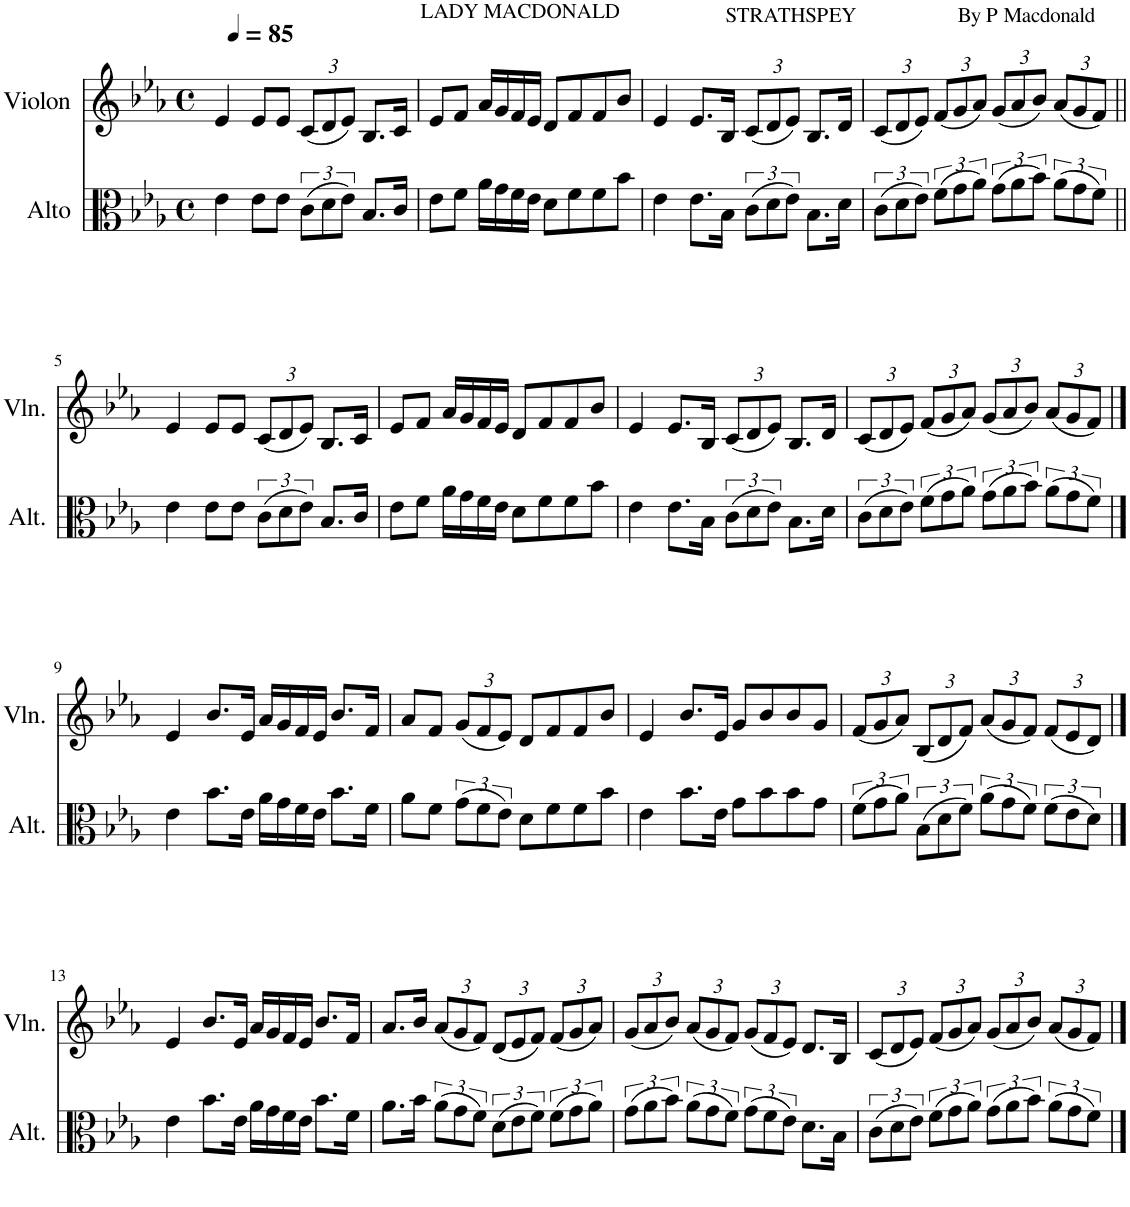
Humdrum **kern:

**kern	**kern
*part2	*part1
*staff2	*staff1
*I"Alto	*I"Violon
*I'Alt.	*I'Vln.
*clefC3	*clefG2
*k[b-e-a-]	*k[b-e-a-]
*M4/4	*M4/4
*met(c)	*met(c)
*MM85	*MM85
=1	=1
4e-\	4e-/
8e-\L	8e-/L
8e-\J	8e-/J
*	*Xbrackettup
(12c\L	(12c/L
12d\	12d/
12e-\J)	12e-/J)
8.B-/L	8.B-/L
16c/Jk	16c/Jk
=2	=2
!	!LO:TX:a:t=LADY MACDONALD
8e-\L	8e-/L
8f\J	8f/J
16a-\LL	16a-/LL
16g\	16g/
16f\	16f/
16e-\JJ	16e-/JJ
8d\L	8d/L
8f\	8f/
8f\	8f/
8b-\J	8b-/J
=3	=3
4e-\	4e-/
!	!LO:TX:a:t=STRATHSPEY
8.e-\L	8.e-/L
16B-\Jk	16B-/Jk
(12c\L	(12c/L
12d\	12d/
12e-\J)	12e-/J)
8.B-\L	8.B-/L
16d\Jk	16d/Jk
=4	=4
!	!LO:TX:a:t=By P Macdonald
(12c\L	(12c/L
12d\	12d/
12e-\J)	12e-/J)
(12f\L	(12f/L
12g\	12g/
12a-\J)	12a-/J)
(12g\L	(12g/L
12a-\	12a-/
12b-\J)	12b-/J)
(12a-\L	(12a-/L
12g\	12g/
12f\J)	12f/J)
!!LO:LB:g=z
=5||	=5||
4e-\	4e-/
8e-\L	8e-/L
8e-\J	8e-/J
(12c\L	(12c/L
12d\	12d/
12e-\J)	12e-/J)
8.B-/L	8.B-/L
16c/Jk	16c/Jk
=6	=6
8e-\L	8e-/L
8f\J	8f/J
16a-\LL	16a-/LL
16g\	16g/
16f\	16f/
16e-\JJ	16e-/JJ
8d\L	8d/L
8f\	8f/
8f\	8f/
8b-\J	8b-/J
=7	=7
4e-\	4e-/
8.e-\L	8.e-/L
16B-\Jk	16B-/Jk
(12c\L	(12c/L
12d\	12d/
12e-\J)	12e-/J)
8.B-\L	8.B-/L
16d\Jk	16d/Jk
=8	=8
(12c\L	(12c/L
12d\	12d/
12e-\J)	12e-/J)
(12f\L	(12f/L
12g\	12g/
12a-\J)	12a-/J)
(12g\L	(12g/L
12a-\	12a-/
12b-\J)	12b-/J)
(12a-\L	(12a-/L
12g\	12g/
12f\J)	12f/J)
!!LO:LB:g=z
==9	==9
4e-\	4e-/
8.b-\L	8.b-/L
16e-\Jk	16e-/Jk
16a-\LL	16a-/LL
16g\	16g/
16f\	16f/
16e-\JJ	16e-/JJ
8.b-\L	8.b-/L
16f\Jk	16f/Jk
=10	=10
8a-\L	8a-/L
8f\J	8f/J
(12g\L	(12g/L
12f\	12f/
12e-\J)	12e-/J)
8d\L	8d/L
8f\	8f/
8f\	8f/
8b-\J	8b-/J
=11	=11
4e-\	4e-/
8.b-\L	8.b-/L
16e-\Jk	16e-/Jk
8g\L	8g/L
8b-\	8b-/
8b-\	8b-/
8g\J	8g/J
=12	=12
(12f\L	(12f/L
12g\	12g/
12a-\J)	12a-/J)
(12B-\L	(12B-/L
12d\	12d/
12f\J)	12f/J)
(12a-\L	(12a-/L
12g\	12g/
12f\J)	12f/J)
(12f\L	(12f/L
12e-\	12e-/
12d\J)	12d/J)
!!LO:LB:g=z
==13	==13
4e-\	4e-/
8.b-\L	8.b-/L
16e-\Jk	16e-/Jk
16a-\LL	16a-/LL
16g\	16g/
16f\	16f/
16e-\JJ	16e-/JJ
8.b-\L	8.b-/L
16f\Jk	16f/Jk
=14	=14
8.a-\L	8.a-/L
16b-\Jk	16b-/Jk
(12a-\L	(12a-/L
12g\	12g/
12f\J)	12f/J)
(12d\L	(12d/L
12e-\	12e-/
12f\J)	12f/J)
(12f\L	(12f/L
12g\	12g/
12a-\J)	12a-/J)
=15	=15
(12g\L	(12g/L
12a-\	12a-/
12b-\J)	12b-/J)
(12a-\L	(12a-/L
12g\	12g/
12f\J)	12f/J)
(12g\L	(12g/L
12f\	12f/
12e-\J)	12e-/J)
8.d\L	8.d/L
16B-\Jk	16B-/Jk
=16	=16
(12c\L	(12c/L
12d\	12d/
12e-\J)	12e-/J)
(12f\L	(12f/L
12g\	12g/
12a-\J)	12a-/J)
(12g\L	(12g/L
12a-\	12a-/
12b-\J)	12b-/J)
(12a-\L	(12a-/L
12g\	12g/
12f\J)	12f/J)
==	==
*-	*-
